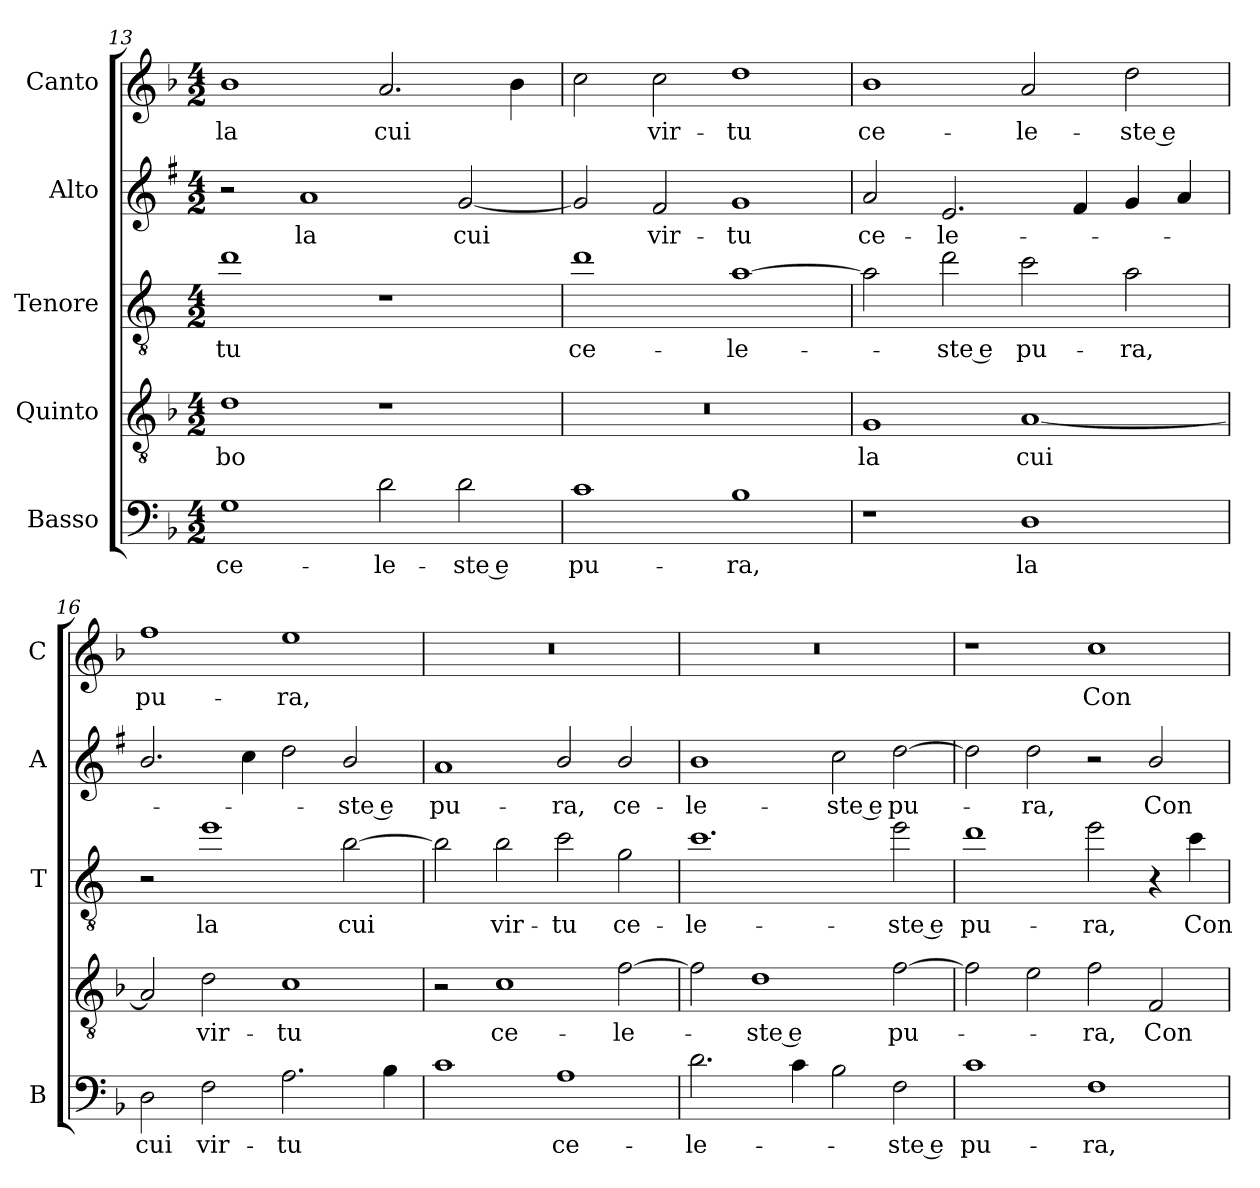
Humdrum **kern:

**kern	**text	**kern	**text	**kern	**text	**kern	**text	**kern	**text
*part5	*part5	*part4	*part4	*part3	*part3	*part2	*part2	*part1	*part1
*staff5	*staff5	*staff4	*staff4	*staff3	*staff3	*staff2	*staff2	*staff1	*staff1
*I"Basso	*	*I"Quinto	*	*I"Tenore	*	*I"Alto	*	*I"Canto	*
*I'B	*	*	*	*I'T	*	*I'A	*	*I'C	*
*clefF4	*	*clefGv2	*	*clefGv2	*	*clefG2	*	*clefG2	*
*	*	*	*	*ITrd4c7	*	*ITrd1c2	*	*	*
*k[b-]	*	*k[b-]	*	*k[b-]	*	*k[b-]	*	*k[b-]	*
*F:	*	*F:	*	*F:	*	*F:	*	*F:	*
*M4/2	*	*M4/2	*	*M4/2	*	*M4/2	*	*M4/2	*
=13	=13	=13	=13	=13	=13	=13	=13	=13	=13
!	!LO:LY:b	!	!LO:LY:b	!	!LO:LY:b	!	!	!	!LO:LY:b
1G	ce-	1d	-bo	1g	-tu	2r	.	1b-	la
!	!	!	!	!	!	!	!LO:LY:b	!	!
.	.	.	.	.	.	1g	la	.	.
!	!LO:LY:b	!	!	!	!	!	!	!	!LO:LY:b
2d\	-le-	1r	.	1r	.	.	.	2.a/	cui
!	!LO:LY:b	!	!	!	!	!	!LO:LY:b	!	!
2d\	-ste e	.	.	.	.	[2f/	cui	.	.
.	.	.	.	.	.	.	.	4b-\	.
=14	=14	=14	=14	=14	=14	=14	=14	=14	=14
!	!LO:LY:b	!	!	!	!LO:LY:b	!	!	!	!
1c	pu-	0r	.	1g	ce-	2f/]	.	2cc\	.
!	!	!	!	!	!	!	!LO:LY:b	!	!LO:LY:b
.	.	.	.	.	.	2e/	vir-	2cc\	vir-
!	!LO:LY:b	!	!	!	!LO:LY:b	!	!LO:LY:b	!	!LO:LY:b
1B-	-ra,	.	.	[1d	-le-	1f	-tu	1dd	-tu
=15	=15	=15	=15	=15	=15	=15	=15	=15	=15
!	!	!	!LO:LY:b	!	!	!	!LO:LY:b	!	!LO:LY:b
1r	.	1G	la	2d\]	.	2g/	ce-	1b-	ce-
!	!	!	!	!	!LO:LY:b	!	!LO:LY:b	!	!
.	.	.	.	2g\	-ste e	2.d/	-le-	.	.
!	!LO:LY:b	!	!LO:LY:b	!	!LO:LY:b	!	!	!	!LO:LY:b
1D	la	[1A	cui	2f\	pu-	.	.	2a/	-le-
.	.	.	.	.	.	4e/	.	.	.
!	!	!	!	!	!LO:LY:b	!	!	!	!LO:LY:b
.	.	.	.	2d\	-ra,	4f/	.	2dd\	-ste e
.	.	.	.	.	.	4g/	.	.	.
!!LO:LB:g=z
=16	=16	=16	=16	=16	=16	=16	=16	=16	=16
!	!LO:LY:b	!	!	!	!	!	!	!	!LO:LY:b
2D\	cui	2A/]	.	2r	.	2.a/	.	1ff	pu-
!	!LO:LY:b	!	!LO:LY:b	!	!LO:LY:b	!	!	!	!
2F\	vir-	2d\	vir-	1a	la	.	.	.	.
.	.	.	.	.	.	4b-\	.	.	.
!	!LO:LY:b	!	!LO:LY:b	!	!	!	!	!	!LO:LY:b
2.A\	-tu	1c	-tu	.	.	2cc\	.	1ee	-ra,
!	!	!	!	!	!LO:LY:b	!	!LO:LY:b	!	!
.	.	.	.	[2e\	cui	2a/	-ste e	.	.
4B-\	.	.	.	.	.	.	.	.	.
=17	=17	=17	=17	=17	=17	=17	=17	=17	=17
!	!	!	!	!	!	!	!LO:LY:b	!	!
1c	.	2r	.	2e\]	.	1g	pu-	0r	.
!	!	!	!LO:LY:b	!	!LO:LY:b	!	!	!	!
.	.	1c	ce-	2e\	vir-	.	.	.	.
!	!LO:LY:b	!	!	!	!LO:LY:b	!	!LO:LY:b	!	!
1A	ce-	.	.	2f\	-tu	2a/	-ra,	.	.
!	!	!	!LO:LY:b	!	!LO:LY:b	!	!LO:LY:b	!	!
.	.	[2f\	-le-	2c\	ce-	2a/	ce-	.	.
=18	=18	=18	=18	=18	=18	=18	=18	=18	=18
!	!LO:LY:b	!	!	!	!LO:LY:b	!	!LO:LY:b	!	!
2.d\	-le-	2f\]	.	1.f	-le-	1a	-le-	0r	.
!	!	!	!LO:LY:b	!	!	!	!	!	!
.	.	1d	-ste e	.	.	.	.	.	.
4c\	.	.	.	.	.	.	.	.	.
!	!	!	!	!	!	!	!LO:LY:b	!	!
2B-\	.	.	.	.	.	2b-\	-ste e	.	.
!	!LO:LY:b	!	!LO:LY:b	!	!LO:LY:b	!	!LO:LY:b	!	!
2F\	-ste e	[2f\	pu-	2a\	-ste e	[2cc\	pu-	.	.
=19	=19	=19	=19	=19	=19	=19	=19	=19	=19
!	!LO:LY:b	!	!	!	!LO:LY:b	!	!	!	!
1c	pu-	2f\]	.	1g	pu-	2cc\]	.	1r	.
!	!	!	!	!	!	!	!LO:LY:b	!	!
.	.	2e\	.	.	.	2cc\	-ra,	.	.
!	!LO:LY:b	!	!LO:LY:b	!	!LO:LY:b	!	!	!	!LO:LY:b
1F	-ra,	2f\	-ra,	2a\	-ra,	2r	.	1cc	Con-
!	!	!	!LO:LY:b	!	!	!	!LO:LY:b	!	!
.	.	2F/	Con-	4r	.	2a/	Con-	.	.
!	!	!	!	!	!LO:LY:b	!	!	!	!
.	.	.	.	4f\	Con-	.	.	.	.
=	=	=	=	=	=	=	=	=	=
*-	*-	*-	*-	*-	*-	*-	*-	*-	*-
